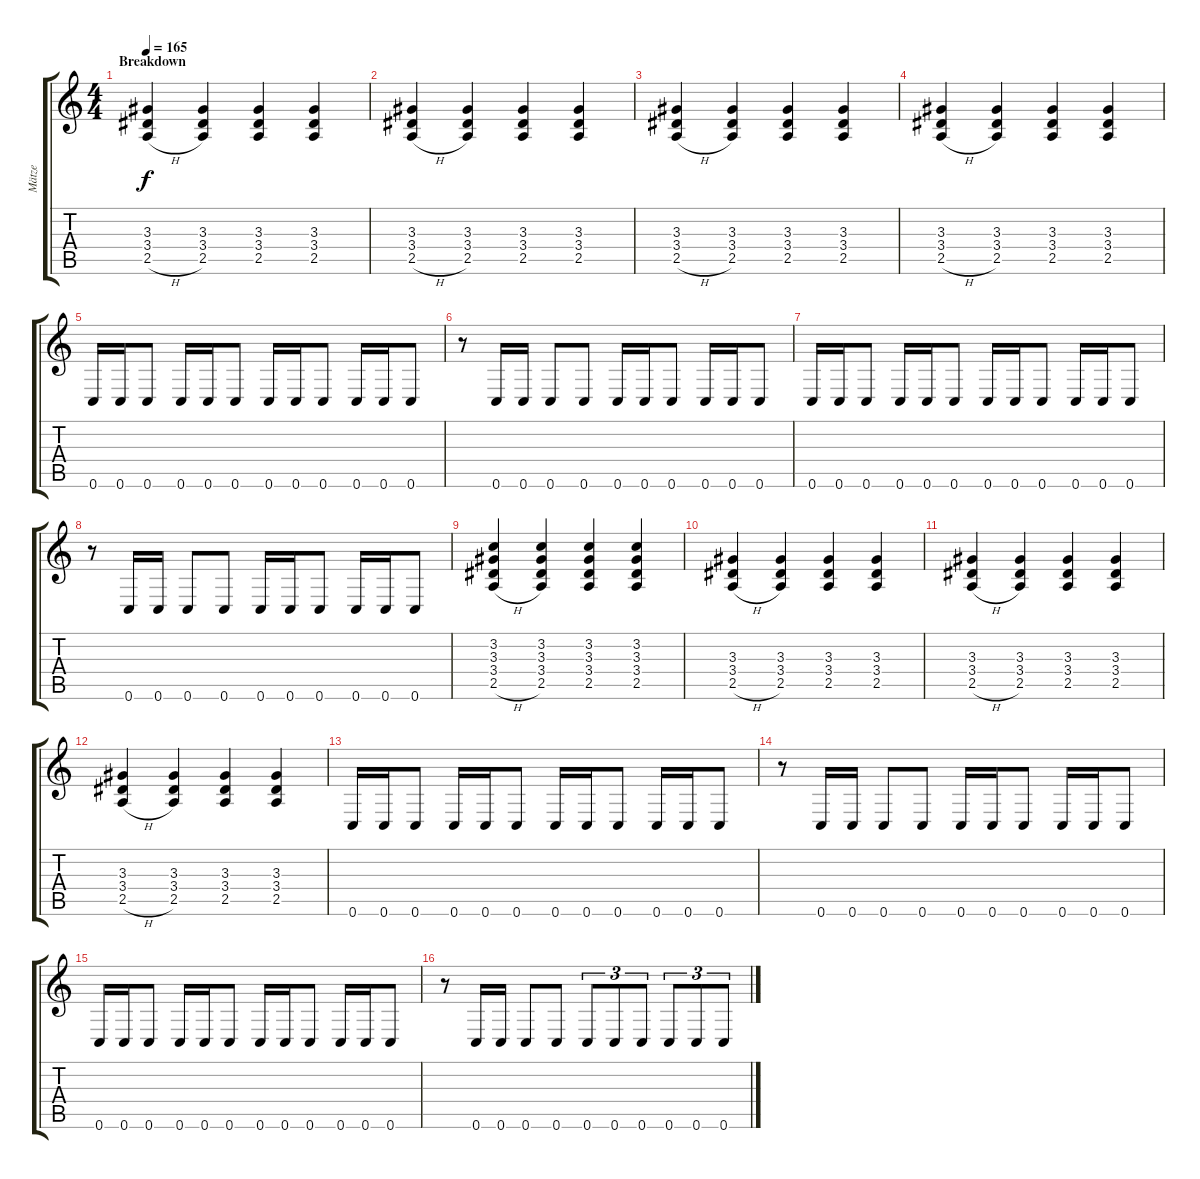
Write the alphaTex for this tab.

\track ("Mätze" "Mätze") {instrument distortionguitar}
\staff {score tabs}
\tuning (D4 A3 F3 C3 G2 C2) {hide}
\ts (4 4)
\section ("" "Breakdown")
\tempo 165
\clef g2
\ks c
(3.3 3.4 2.5{h}).4{dy f volume 13} (3.3 3.4 2.5).4 (3.3 3.4 2.5).4 (3.3 3.4 2.5).4 |
(3.3 3.4 2.5{h}).4 (3.3 3.4 2.5).4 (3.3 3.4 2.5).4 (3.3 3.4 2.5).4 |
(3.3 3.4 2.5{h}).4 (3.3 3.4 2.5).4 (3.3 3.4 2.5).4 (3.3 3.4 2.5).4 |
(3.3 3.4 2.5{h}).4 (3.3 3.4 2.5).4 (3.3 3.4 2.5).4 (3.3 3.4 2.5).4 |
0.6.16{volume 15} 0.6.16 0.6.8 0.6.16 0.6.16 0.6.8 0.6.16 0.6.16 0.6.8 0.6.16 0.6.16 0.6.8 |
r.8 0.6.16 0.6.16 0.6.8 0.6.8 0.6.16 0.6.16 0.6.8 0.6.16 0.6.16 0.6.8 |
0.6.16 0.6.16 0.6.8 0.6.16 0.6.16 0.6.8 0.6.16 0.6.16 0.6.8 0.6.16 0.6.16 0.6.8 |
r.8 0.6.16 0.6.16 0.6.8 0.6.8 0.6.16 0.6.16 0.6.8 0.6.16 0.6.16 0.6.8 |
(3.2 3.3 3.4 2.5{h}).4{volume 13} (3.2 3.3 3.4 2.5).4 (3.2 3.3 3.4 2.5).4 (3.2 3.3 3.4 2.5).4 |
(3.3 3.4 2.5{h}).4 (3.3 3.4 2.5).4 (3.3 3.4 2.5).4 (3.3 3.4 2.5).4 |
(3.3 3.4 2.5{h}).4 (3.3 3.4 2.5).4 (3.3 3.4 2.5).4 (3.3 3.4 2.5).4 |
(3.3 3.4 2.5{h}).4 (3.3 3.4 2.5).4 (3.3 3.4 2.5).4 (3.3 3.4 2.5).4 |
0.6.16{volume 15} 0.6.16 0.6.8 0.6.16 0.6.16 0.6.8 0.6.16 0.6.16 0.6.8 0.6.16 0.6.16 0.6.8 |
r.8 0.6.16 0.6.16 0.6.8 0.6.8 0.6.16 0.6.16 0.6.8 0.6.16 0.6.16 0.6.8 |
0.6.16 0.6.16 0.6.8 0.6.16 0.6.16 0.6.8 0.6.16 0.6.16 0.6.8 0.6.16 0.6.16 0.6.8 |
r.8 0.6.16 0.6.16 0.6.8 0.6.8 0.6.8{tu (3 2)} 0.6.8{tu (3 2)} 0.6.8{tu (3 2)} 0.6.8{tu (3 2)} 0.6.8{tu (3 2)} 0.6.8{tu (3 2)}
